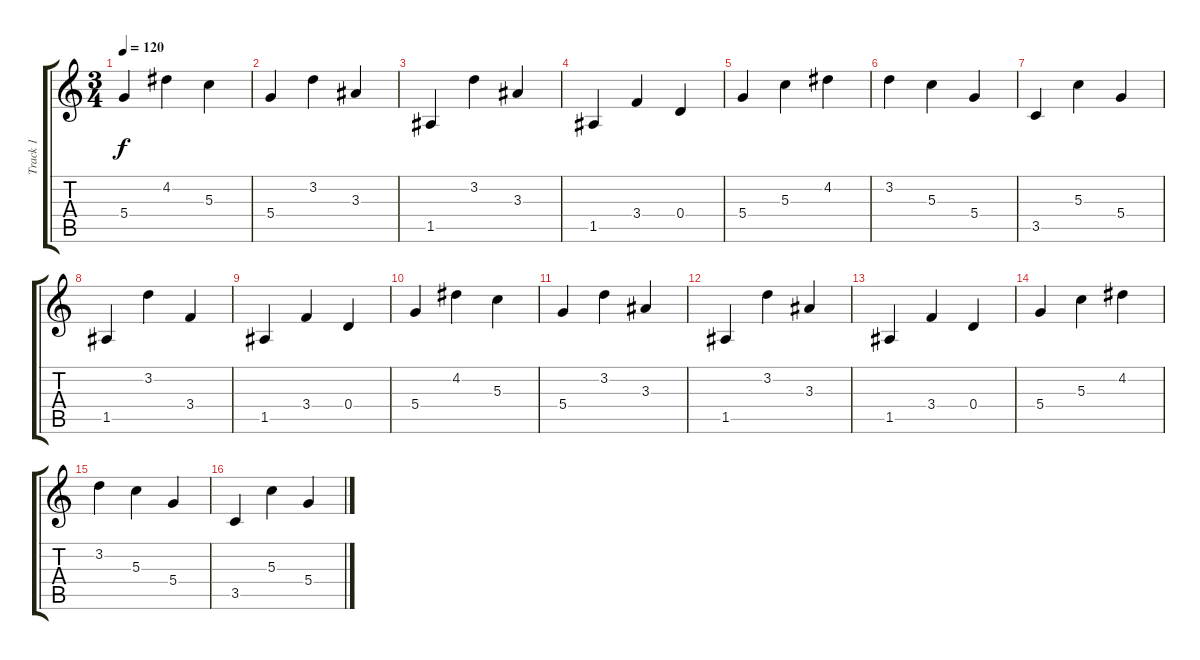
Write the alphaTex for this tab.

\track ("Track 1" "Track 1") {instrument electricguitarclean}
\staff {score tabs}
\tuning (E4 B3 G3 D3 A2 E2) {hide}
\ts (3 4)
\tempo 120
\clef g2
\ks c
5.4.4{dy f} 4.2.4 5.3.4 |
5.4.4 3.2.4 3.3.4 |
1.5.4 3.2.4 3.3.4 |
1.5.4 3.4.4 0.4.4 |
5.4.4 5.3.4 4.2.4 |
3.2.4 5.3.4 5.4.4 |
3.5.4 5.3.4 5.4.4 |
1.5.4 3.2.4 3.4.4 |
1.5.4 3.4.4 0.4.4 |
5.4.4 4.2.4 5.3.4 |
5.4.4 3.2.4 3.3.4 |
1.5.4 3.2.4 3.3.4 |
1.5.4 3.4.4 0.4.4 |
5.4.4 5.3.4 4.2.4 |
3.2.4 5.3.4 5.4.4 |
3.5.4 5.3.4 5.4.4
